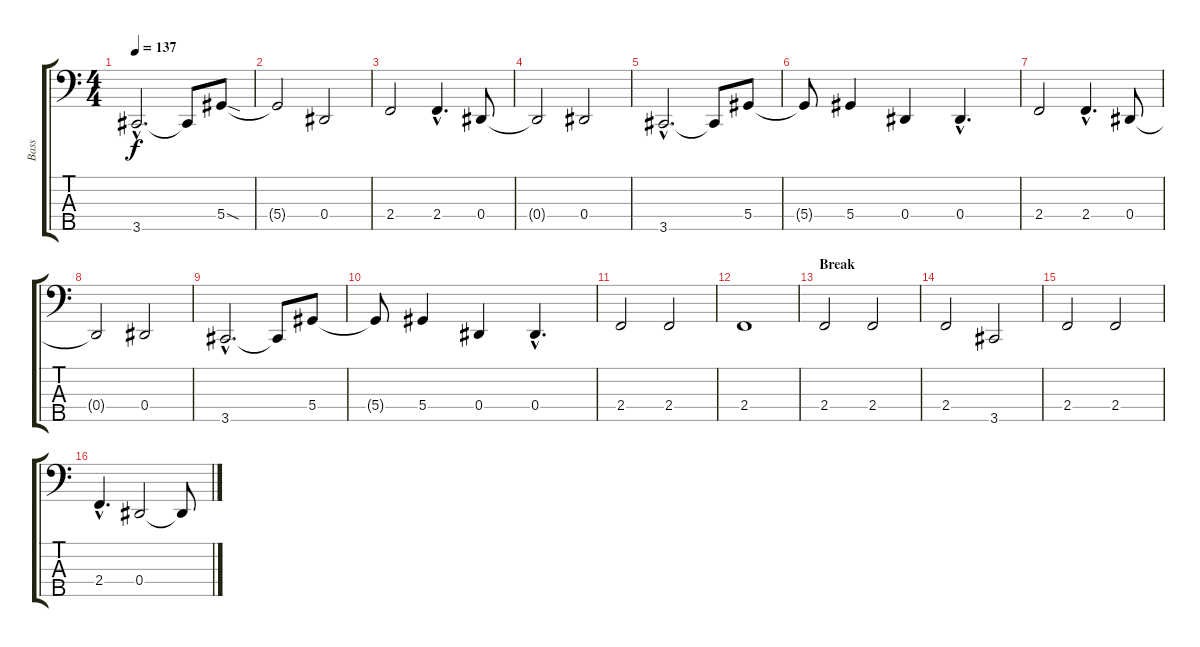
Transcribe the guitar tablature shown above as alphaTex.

\track ("Bass" "Bass") {instrument electricbasspick}
\staff {score tabs}
\tuning (Gb2 Db2 Ab1 Eb1 Bb0) {hide}
\ts (4 4)
\tempo 137
\clef f4
\ks c
3.5{hac}.2{d dy f} 3.5{t}.8 5.4{sod}.8 |
5.4{t}.2 0.4.2 |
2.4.2 2.4{hac}.4{d} 0.4.8 |
0.4{t}.2 0.4.2 |
3.5{hac}.2{d} 3.5{t}.8 5.4.8 |
5.4{t}.8 5.4.4 0.4.4 0.4{hac}.4{d} |
2.4.2 2.4{hac}.4{d} 0.4.8 |
0.4{t}.2 0.4.2 |
3.5{hac}.2{d} 3.5{t}.8 5.4.8 |
5.4{t}.8 5.4.4 0.4.4 0.4{hac}.4{d} |
2.4.2 2.4.2 |
2.4.1 |
\section ("" "Break")
2.4.2 2.4.2 |
2.4.2 3.5.2 |
2.4.2 2.4.2 |
2.4{hac}.4{d} 0.4.2 0.4{t}.8
